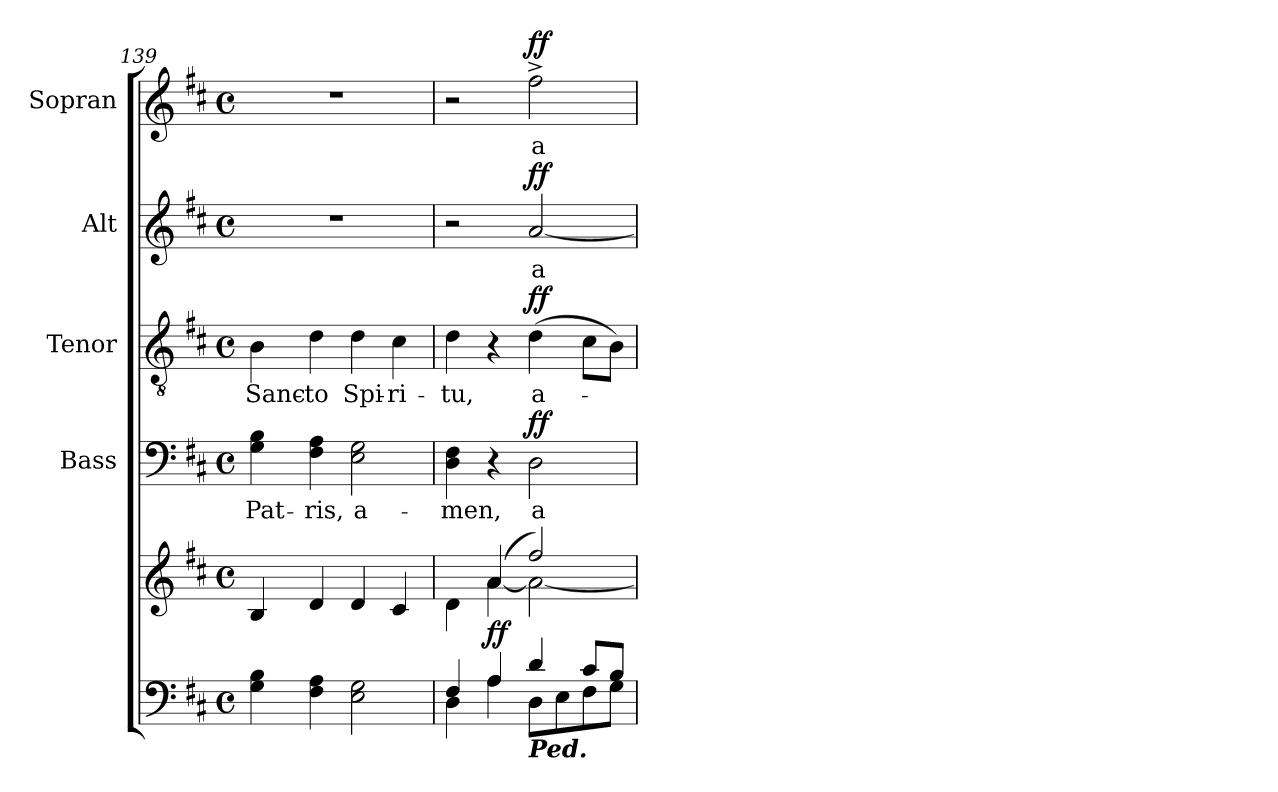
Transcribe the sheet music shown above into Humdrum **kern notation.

**kern	**kern	**dynam	**kern	**text	**dynam	**kern	**text	**dynam	**kern	**text	**dynam	**kern	**text	**dynam
*part5	*part5	*part5	*part4	*part4	*part4	*part3	*part3	*part3	*part2	*part2	*part2	*part1	*part1	*part1
*staff6	*staff5	*staff5/6	*staff4	*staff4	*staff4	*staff3	*staff3	*staff3	*staff2	*staff2	*staff2	*staff1	*staff1	*staff1
*	*	*	*I"Bass	*	*	*I"Tenor	*	*	*I"Alt	*	*	*I"Sopran	*	*
*	*	*	*I'B.	*	*	*I'T.	*	*	*I'A.	*	*	*I'S.	*	*
*clefF4	*clefG2	*	*clefF4	*	*	*clefGv2	*	*	*clefG2	*	*	*clefG2	*	*
*k[f#c#]	*k[f#c#]	*	*k[f#c#]	*	*	*k[f#c#]	*	*	*k[f#c#]	*	*	*k[f#c#]	*	*
*D:	*D:	*	*D:	*	*	*D:	*	*	*D:	*	*	*D:	*	*
*M4/4	*M4/4	*	*M4/4	*	*	*M4/4	*	*	*M4/4	*	*	*M4/4	*	*
*met(c)	*met(c)	*	*met(c)	*	*	*met(c)	*	*	*met(c)	*	*	*met(c)	*	*
=139	=139	=139	=139	=139	=139	=139	=139	=139	=139	=139	=139	=139	=139	=139
!	!	!	!	!LO:LY:b	!	!	!LO:LY:b	!	!	!	!	!	!	!
4G\ 4B\	4B/	.	4G\ 4B\	Pat-	.	4B\	Sanc-	.	1r	.	.	1r	.	.
!	!	!	!	!LO:LY:b	!	!	!LO:LY:b	!	!	!	!	!	!	!
4F#\ 4A\	4d/	.	4F#\ 4A\	-ris,	.	4d\	-to	.	.	.	.	.	.	.
!	!	!	!	!LO:LY:b	!	!	!LO:LY:b	!	!	!	!	!	!	!
2E\ 2G\	4d/	.	2E\ 2G\	a-	.	4d\	Spi-	.	.	.	.	.	.	.
!	!	!	!	!	!	!	!LO:LY:b	!	!	!	!	!	!	!
.	4c#/	.	.	.	.	4c#\	-ri-	.	.	.	.	.	.	.
=140	=140	=140	=140	=140	=140	=140	=140	=140	=140	=140	=140	=140	=140	=140
*^	*^	*	*	*	*	*	*	*	*	*	*	*	*	*
!	!	!	!	!	!	!LO:LY:b	!	!	!LO:LY:b	!	!	!	!	!	!	!
4F#/	4D\	4d/yy	4d\	.	4D\ 4F#\	-men,	.	4d\	-tu,	.	2r	.	.	2r	.	.
!	!	!	!	!LO:DY:b	!	!	!	!	!	!	!	!	!	!	!	!
4A/	4A\	(4a/	[<4a\	ff	4r	.	.	4r	.	.	.	.	.	.	.	.
!LO:TX:b:Bi:t=Ped.	!	!	!	!	!	!	!	!	!	!	!	!	!	!	!	!
!	!	!	!	!	!	!LO:LY:b	!LO:DY:a	!	!LO:LY:b	!LO:DY:a	!	!LO:LY:b	!LO:DY:a	!	!LO:LY:b	!LO:DY:a
4d/	8D\L	2ff#/)	2a\_	.	2D\	a-	ff	(>4d\	a-	ff	[2a/	a-	ff	2ff#^>\	a-	ff
.	8E\	.	.	.	.	.	.	.	.	.	.	.	.	.	.	.
8c#/L	8F#\	.	.	.	.	.	.	8c#\L	.	.	.	.	.	.	.	.
8B/J	8G\J	.	.	.	.	.	.	8B\J)	.	.	.	.	.	.	.	.
*v	*v	*	*	*	*	*	*	*	*	*	*	*	*	*	*	*
*	*v	*v	*	*	*	*	*	*	*	*	*	*	*	*	*
=	=	=	=	=	=	=	=	=	=	=	=	=	=	=
*-	*-	*-	*-	*-	*-	*-	*-	*-	*-	*-	*-	*-	*-	*-
